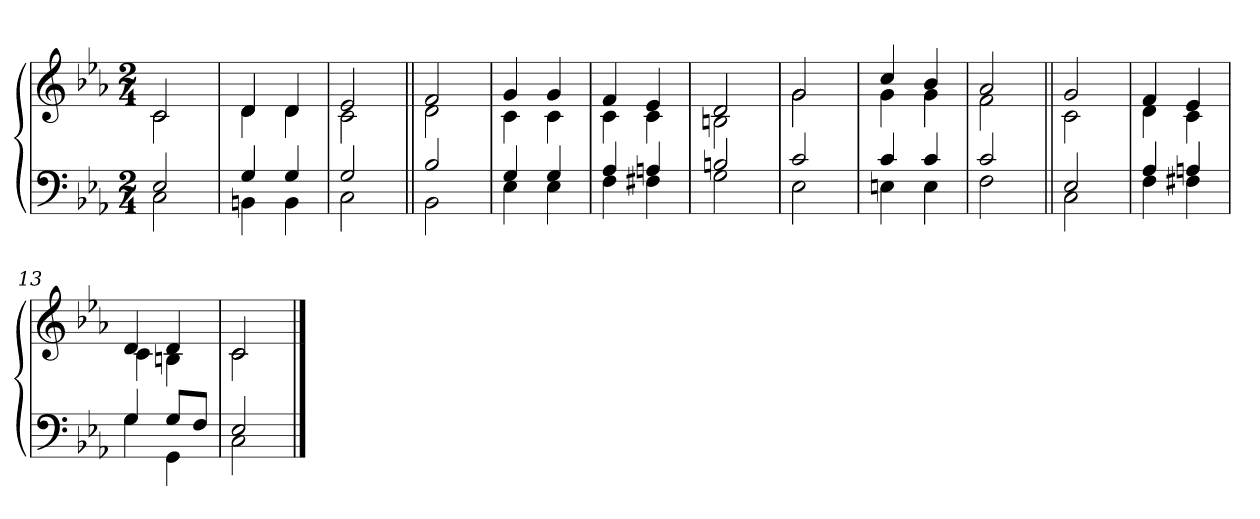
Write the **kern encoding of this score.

**kern	**kern
*part2	*part1
*staff2	*staff1
*clefF4	*clefG2
*k[b-e-a-]	*k[b-e-a-]
*E-:	*E-:
*M2/4	*M2/4
=1	=1
*^	*^
2E-/	2C\	2c/	2c\
=2	=2	=2	=2
4G/	4BBn\	4d/	4d\
4G/	4BB\	4d/	4d\
=3	=3	=3	=3
2G/	2C\	2e-/	2c\
=4||	=4||	=4||	=4||
2B-/	2BB-\	2f/	2d\
=5	=5	=5	=5
4G/	4E-\	4g/	4c\
4G/	4E-\	4g/	4c\
=6	=6	=6	=6
4A-/	4F\	4f/	4c\
4An/	4F#X\	4e-/	4c\
=7	=7	=7	=7
2Bn/	2G\	2d/	2Bn\
!!LO:LB:g=z	!!
=8	=8	=8	=8
2c/	2E-\	2g/	2g\
=9	=9	=9	=9
4c/	4En\	4cc/	4g\
4c/	4E\	4b-/	4g\
=10	=10	=10	=10
2c/	2F\	2a-/	2f\
=11||	=11||	=11||	=11||
2E-/	2C\	2g/	2c\
=12	=12	=12	=12
4A-/	4F\	4f/	4d\
4An/	4F#X\	4e-/	4c\
=13	=13	=13	=13
4G/	4G\	4d/	4c\
8G/L	4GG\	4d/	4Bn\
8F/J	.	.	.
=14	=14	=14	=14
2E-/	2C\	2c/	2c\
*v	*v	*	*
*	*v	*v
==	==
*-	*-
